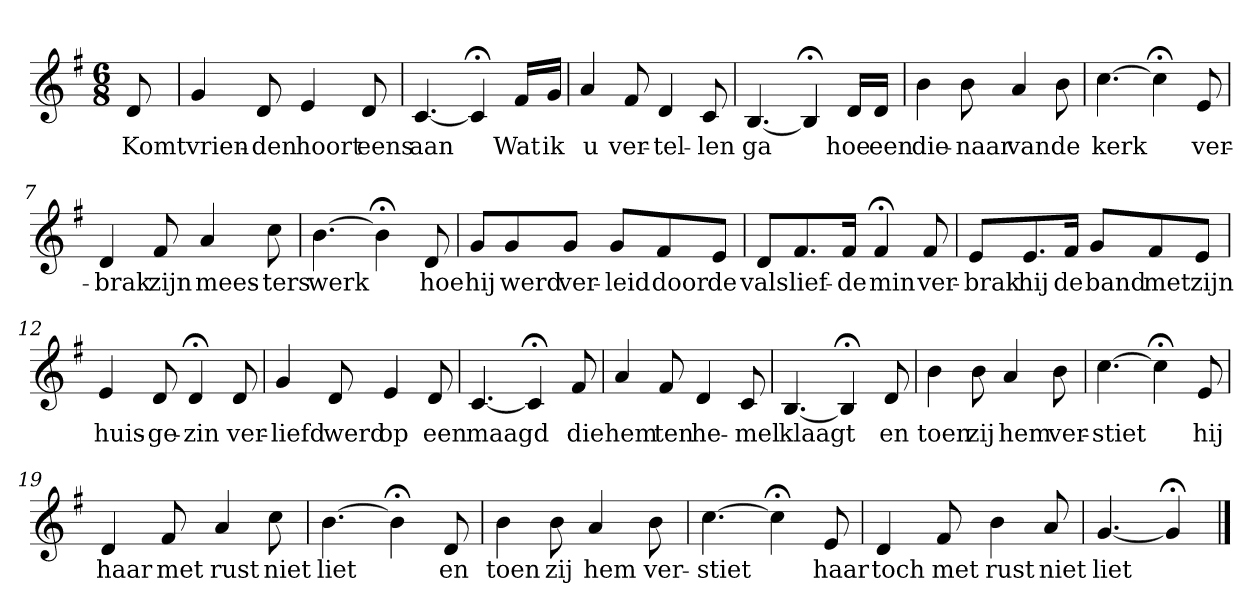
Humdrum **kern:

**kern	**text
*part1	*part1
*staff1	*staff1
*k[f#]	*
*G:	*
*M6/8	*
*MM120	*
=	=
8d	Komt
=1	=1
4g	vrien-
8d	-den
4e	hoort
8d	eens
=2	=2
[4.c	aan
4c;<]	.
16f#LL	Wat
16gJJ	ik
=3	=3
4a	u
8f#	ver-
4d	-tel-
8c	-len
=4	=4
[4.B	ga
4B;<]	.
16dLL	hoe
16dJJ	een
=5	=5
4b	die-
8b	-naar
4a	van
8b	de
=6	=6
[4.cc	kerk
4cc;<]	.
8e	ver-
=7	=7
4d	-brak
8f#	zijn
4a	mees-
8cc	-ters
=8	=8
[4.b	werk
4b;<]	.
8d	hoe
=9	=9
8gL	hij
8g	werd
8gJ	ver-
8gL	-leid
8f#	door
8eJ	de
=10	=10
8dL	vals
8.f#	lief-
16f#Jk	-de
4f#;<	min
8f#	ver-
=11	=11
8eL	-brak
8.e	hij
16f#Jk	de
8gL	band
8f#	met
8eJ	zijn
=12	=12
4e	huis-
8d	-ge-
4d;<	-zin
8d	ver-
=13	=13
4g	-liefd
8d	werd
4e	op
8d	een
=14	=14
[4.c	maagd
4c;<]	.
8f#	die
=15	=15
4a	hem
8f#	ten
4d	he-
8c	-mel
=16	=16
[4.B	klaagt
4B;<]	.
8d	en
=17	=17
4b	toen
8b	zij
4a	hem
8b	ver-
=18	=18
[4.cc	-stiet
4cc;<]	.
8e	hij
=19	=19
4d	haar
8f#	met
4a	rust
8cc	niet
=20	=20
[4.b	liet
4b;<]	.
8d	en
=21	=21
4b	toen
8b	zij
4a	hem
8b	ver-
=22	=22
[4.cc	-stiet
4cc;<]	.
8e	haar
=23	=23
4d	toch
8f#	met
4b	rust
8a	niet
=24	=24
[4.g	liet
4g;<]	.
==	==
*-	*-
